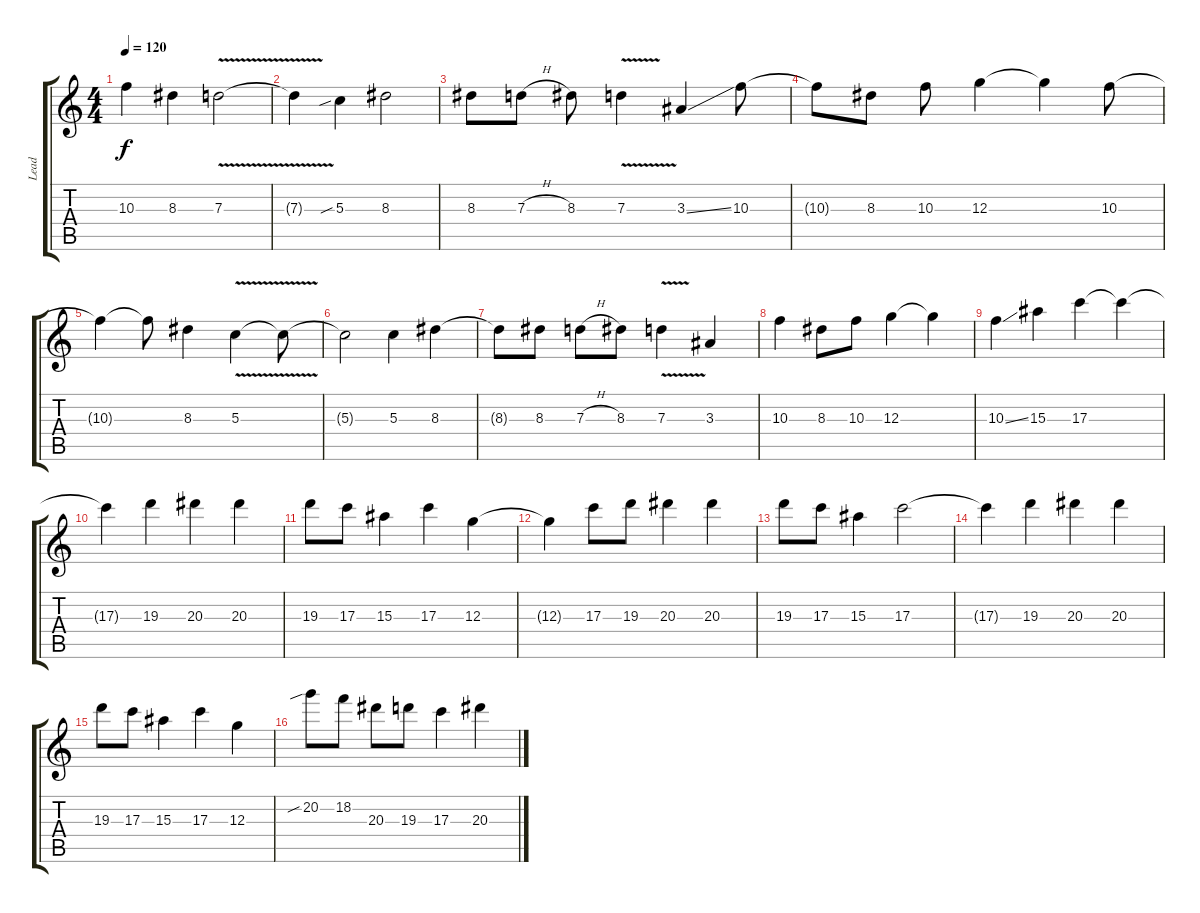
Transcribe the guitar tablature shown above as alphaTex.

\track ("Lead" "Lead") {instrument overdrivenguitar}
\staff {score tabs}
\tuning (E4 B3 G3 D3 A2 E2) {hide}
\ts (4 4)
\tempo 120
\clef g2
\ks c
10.3.4{dy f} 8.3.4 7.3{v}.2 |
7.3{t}.4 5.3{sib}.4 8.3.2 |
8.3.8 7.3{h}.8 8.3.8 7.3{v}.4 3.3{ss}.4 10.3.8 |
10.3{t}.8 8.3.8 10.3.8 12.3.4 12.3{t}.4 10.3.8 |
10.3{t}.4 10.3{t}.8 8.3.4 5.3{v}.4 5.3{t}.8 |
5.3{t}.2 5.3.4 8.3.4 |
8.3{t}.8 8.3.8 7.3{h}.8 8.3.8 7.3{v}.4 3.3.4 |
10.3.4 8.3.8 10.3.8 12.3.4 12.3{t}.4 |
10.3{ss}.4 15.3.4 17.3.4 17.3{t}.4 |
17.3{t}.4 19.3.4 20.3.4 20.3.4 |
19.3.8 17.3.8 15.3.4 17.3.4 12.3.4 |
12.3{t}.4 17.3.8 19.3.8 20.3.4 20.3.4 |
19.3.8 17.3.8 15.3.4 17.3.2 |
17.3{t}.4 19.3.4 20.3.4 20.3.4 |
19.3.8 17.3.8 15.3.4 17.3.4 12.3.4 |
20.2{sib}.8 18.2.8 20.3.8 19.3.8 17.3.4 20.3.4
